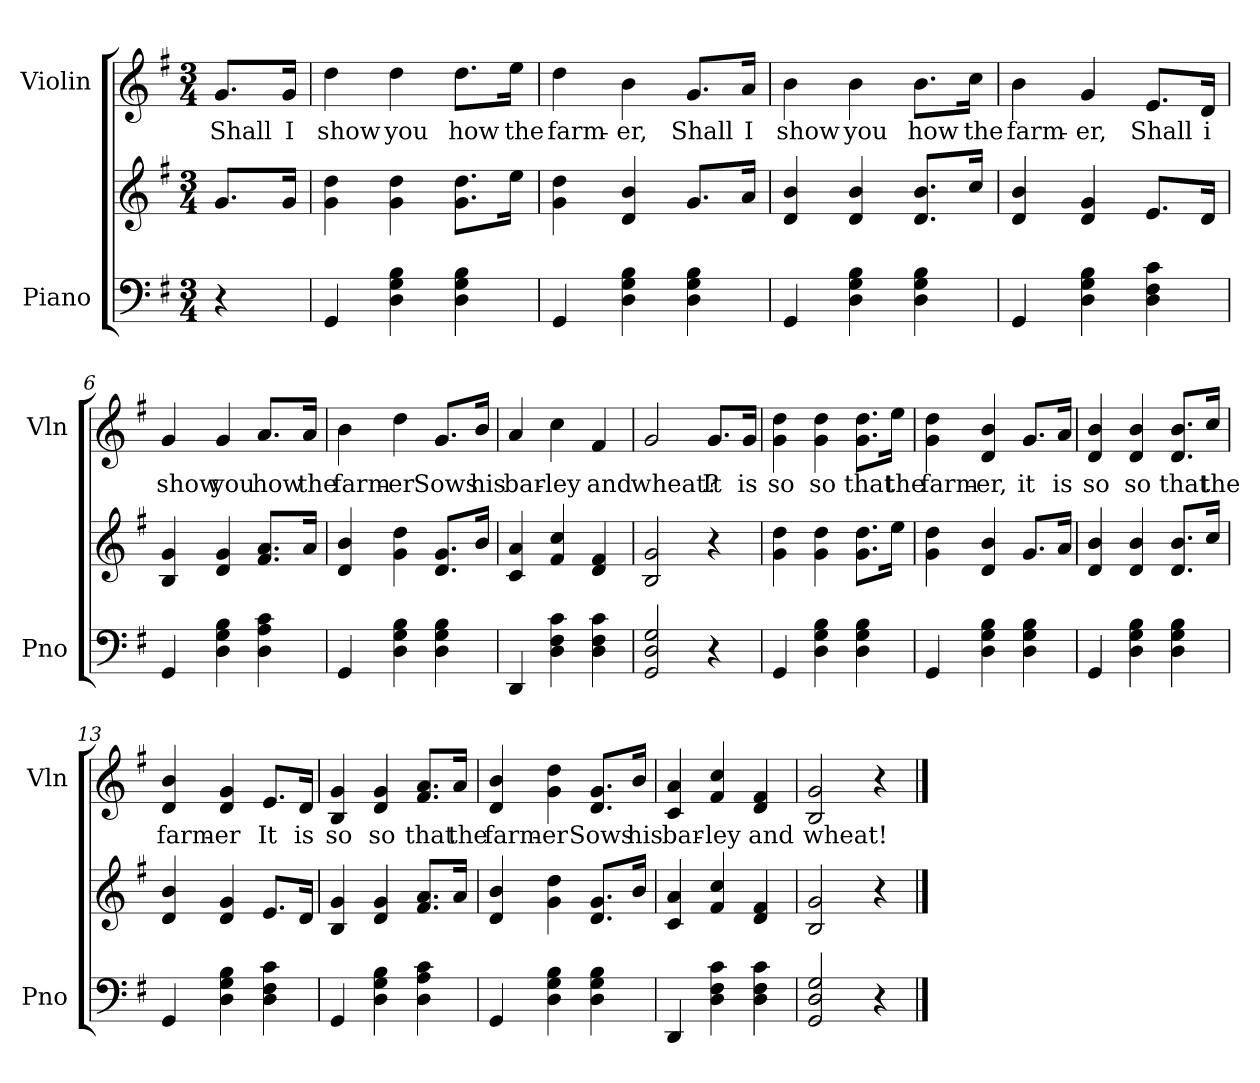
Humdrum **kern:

**kern	**kern	**kern	**text
*part2	*part2	*part1	*part1
*staff3	*staff2	*staff1	*staff1
*I"Piano	*	*I"Violin	*
*I'Pno	*	*I'Vln	*
*clefF4	*clefG2	*clefG2	*
*k[f#]	*k[f#]	*k[f#]	*
*M3/4	*M3/4	*M3/4	*
*MM110	*MM110	*MM110	*
=1	=1	=1	=1
!	!	!	!LO:LY:b
4r	8.g/L	8.g/L	Shall
!	!	!	!LO:LY:b
.	16g/Jk	16g/Jk	I
=2	=2	=2	=2
!	!	!	!LO:LY:b
4GG/	4g\ 4dd\	4dd\	show
!	!	!	!LO:LY:b
4D\ 4G\ 4B\	4g\ 4dd\	4dd\	you
!	!	!	!LO:LY:b
4D\ 4G\ 4B\	8.g\ 8.dd\L	8.dd\L	how
!	!	!	!LO:LY:b
.	16ee\Jk	16ee\Jk	the
=3	=3	=3	=3
!	!	!	!LO:LY:b
4GG/	4g\ 4dd\	4dd\	farm-
!	!	!	!LO:LY:b
4D\ 4G\ 4B\	4d/ 4b/	4b\	-er,
!	!	!	!LO:LY:b
4D\ 4G\ 4B\	8.g/L	8.g/L	Shall
!	!	!	!LO:LY:b
.	16a/Jk	16a/Jk	I
=4	=4	=4	=4
!	!	!	!LO:LY:b
4GG/	4d/ 4b/	4b\	show
!	!	!	!LO:LY:b
4D\ 4G\ 4B\	4d/ 4b/	4b\	you
!	!	!	!LO:LY:b
4D\ 4G\ 4B\	8.d/ 8.b/L	8.b\L	how
!	!	!	!LO:LY:b
.	16cc/Jk	16cc\Jk	the
=5	=5	=5	=5
!	!	!	!LO:LY:b
4GG/	4d/ 4b/	4b\	farm-
!	!	!	!LO:LY:b
4D\ 4G\ 4B\	4d/ 4g/	4g/	-er,
!	!	!	!LO:LY:b
4D\ 4F#\ 4c\	8.e/L	8.e/L	Shall
!	!	!	!LO:LY:b
.	16d/Jk	16d/Jk	i
!!LO:LB:g=z
=6	=6	=6	=6
!	!	!	!LO:LY:b
4GG/	4B/ 4g/	4g/	show
!	!	!	!LO:LY:b
4D\ 4G\ 4B\	4d/ 4g/	4g/	you
!	!	!	!LO:LY:b
4D\ 4A\ 4c\	8.f#/ 8.a/L	8.a/L	how
!	!	!	!LO:LY:b
.	16a/Jk	16a/Jk	the
=7	=7	=7	=7
!	!	!	!LO:LY:b
4GG/	4d/ 4b/	4b\	farm-
!	!	!	!LO:LY:b
4D\ 4G\ 4B\	4g\ 4dd\	4dd\	-er
!	!	!	!LO:LY:b
4D\ 4G\ 4B\	8.d/ 8.g/L	8.g/L	Sows
!	!	!	!LO:LY:b
.	16b/Jk	16b/Jk	his
=8	=8	=8	=8
!	!	!	!LO:LY:b
4DD/	4c/ 4a/	4a/	bar-
!	!	!	!LO:LY:b
4D\ 4F#\ 4c\	4f#/ 4cc/	4cc\	-ley
!	!	!	!LO:LY:b
4D\ 4F#\ 4c\	4d/ 4f#/	4f#/	and
=9	=9	=9	=9
!	!	!	!LO:LY:b
2GG/ 2D/ 2G/	2B/ 2g/	2g/	wheat?
!	!	!	!LO:LY:b
4r	4r	8.g/L	It
!	!	!	!LO:LY:b
.	.	16g/Jk	is
!!LO:LB:g=z
=10	=10	=10	=10
!	!	!	!LO:LY:b
4GG/	4g\ 4dd\	4g\ 4dd\	so
!	!	!	!LO:LY:b
4D\ 4G\ 4B\	4g\ 4dd\	4g\ 4dd\	so
!	!	!	!LO:LY:b
4D\ 4G\ 4B\	8.g\ 8.dd\L	8.g\ 8.dd\L	that
!	!	!	!LO:LY:b
.	16ee\Jk	16ee\Jk	the
=11	=11	=11	=11
!	!	!	!LO:LY:b
4GG/	4g\ 4dd\	4g\ 4dd\	farm-
!	!	!	!LO:LY:b
4D\ 4G\ 4B\	4d/ 4b/	4d/ 4b/	-er,
!	!	!	!LO:LY:b
4D\ 4G\ 4B\	8.g/L	8.g/L	it
!	!	!	!LO:LY:b
.	16a/Jk	16a/Jk	is
=12	=12	=12	=12
!	!	!	!LO:LY:b
4GG/	4d/ 4b/	4d/ 4b/	so
!	!	!	!LO:LY:b
4D\ 4G\ 4B\	4d/ 4b/	4d/ 4b/	so
!	!	!	!LO:LY:b
4D\ 4G\ 4B\	8.d/ 8.b/L	8.d/ 8.b/L	that
!	!	!	!LO:LY:b
.	16cc/Jk	16cc/Jk	the
=13	=13	=13	=13
!	!	!	!LO:LY:b
4GG/	4d/ 4b/	4d/ 4b/	farm-
!	!	!	!LO:LY:b
4D\ 4G\ 4B\	4d/ 4g/	4d/ 4g/	-er
!	!	!	!LO:LY:b
4D\ 4F#\ 4c\	8.e/L	8.e/L	It
!	!	!	!LO:LY:b
.	16d/Jk	16d/Jk	is
!!LO:PB:g=z
=14	=14	=14	=14
!	!	!	!LO:LY:b
4GG/	4B/ 4g/	4B/ 4g/	so
!	!	!	!LO:LY:b
4D\ 4G\ 4B\	4d/ 4g/	4d/ 4g/	so
!	!	!	!LO:LY:b
4D\ 4A\ 4c\	8.f#/ 8.a/L	8.f#/ 8.a/L	that
!	!	!	!LO:LY:b
.	16a/Jk	16a/Jk	the
=15	=15	=15	=15
!	!	!	!LO:LY:b
4GG/	4d/ 4b/	4d/ 4b/	farm-
!	!	!	!LO:LY:b
4D\ 4G\ 4B\	4g\ 4dd\	4g\ 4dd\	-er
!	!	!	!LO:LY:b
4D\ 4G\ 4B\	8.d/ 8.g/L	8.d/ 8.g/L	Sows
!	!	!	!LO:LY:b
.	16b/Jk	16b/Jk	his
=16	=16	=16	=16
!	!	!	!LO:LY:b
4DD/	4c/ 4a/	4c/ 4a/	bar-
!	!	!	!LO:LY:b
4D\ 4F#\ 4c\	4f#/ 4cc/	4f#/ 4cc/	-ley
!	!	!	!LO:LY:b
4D\ 4F#\ 4c\	4d/ 4f#/	4d/ 4f#/	and
=17	=17	=17	=17
!	!	!	!LO:LY:b
2GG/ 2D/ 2G/	2B/ 2g/	2B/ 2g/	wheat!
4r	4r	4r	.
==	==	==	==
*-	*-	*-	*-
